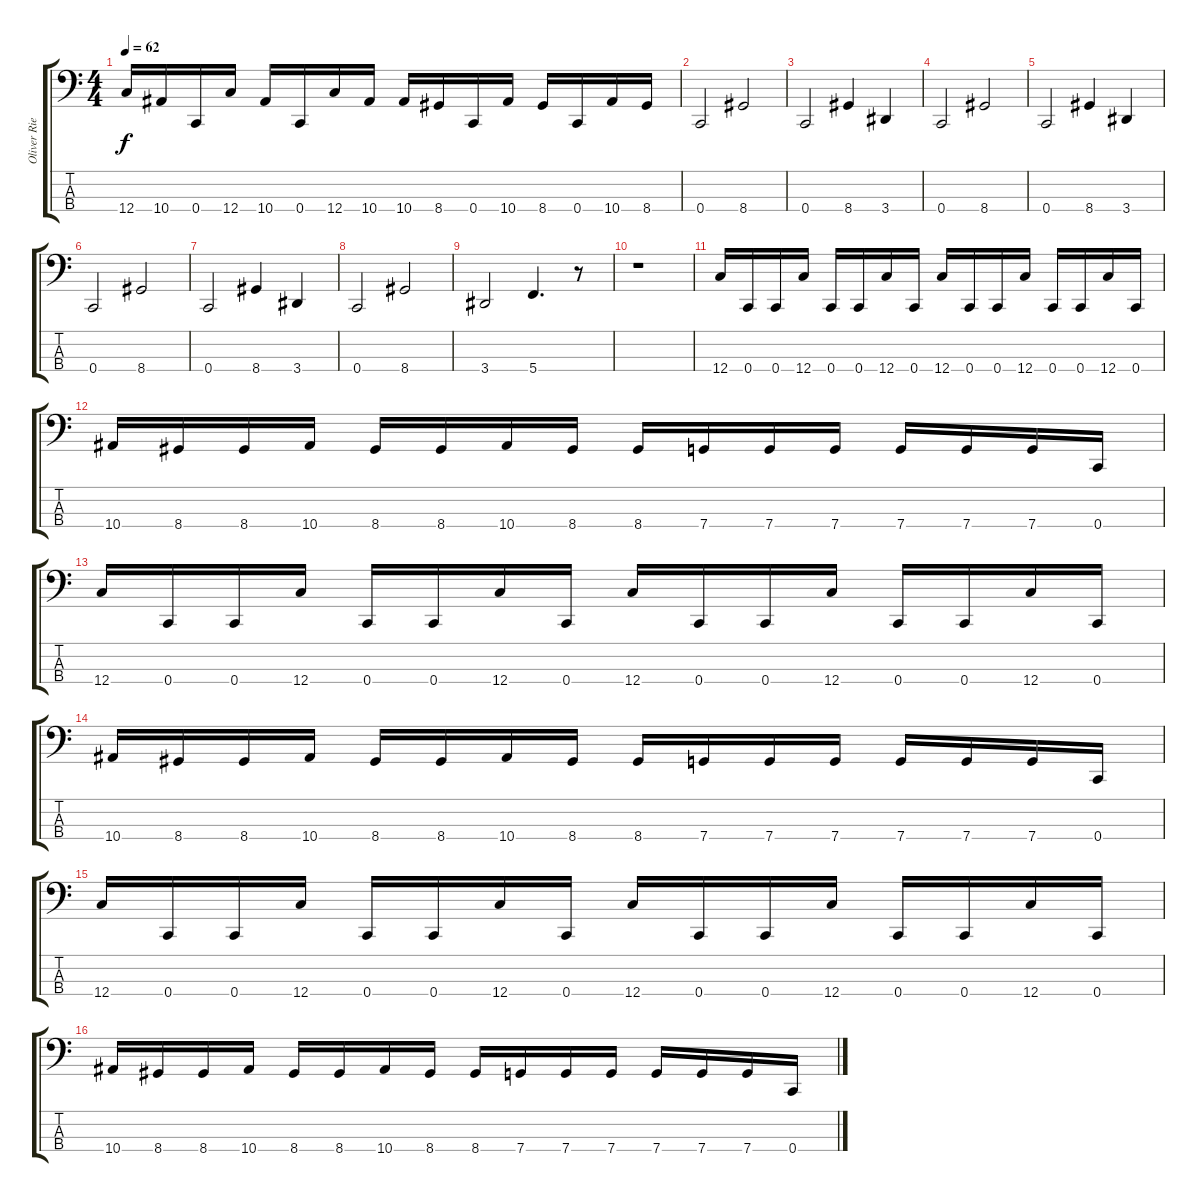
\track ("Oliver Riedel" "Oliver Rie") {instrument electricbassfinger}
\staff {score tabs}
\tuning (F2 C2 G1 C1) {hide}
\ts (4 4)
\tempo 62
\clef f4
\ks c
12.4.16{dy f} 10.4.16 0.4.16 12.4.16 10.4.16 0.4.16 12.4.16 10.4.16 10.4.16 8.4.16 0.4.16 10.4.16 8.4.16 0.4.16 10.4.16 8.4.16 |
0.4.2 8.4.2 |
0.4.2 8.4.4 3.4.4 |
0.4.2 8.4.2 |
0.4.2 8.4.4 3.4.4 |
0.4.2 8.4.2 |
0.4.2 8.4.4 3.4.4 |
0.4.2 8.4.2 |
3.4.2 5.4.4{d} r.8 |
r.1 |
12.4.16 0.4.16 0.4.16 12.4.16 0.4.16 0.4.16 12.4.16 0.4.16 12.4.16 0.4.16 0.4.16 12.4.16 0.4.16 0.4.16 12.4.16 0.4.16 |
10.4.16 8.4.16 8.4.16 10.4.16 8.4.16 8.4.16 10.4.16 8.4.16 8.4.16 7.4.16 7.4.16 7.4.16 7.4.16 7.4.16 7.4.16 0.4.16 |
12.4.16 0.4.16 0.4.16 12.4.16 0.4.16 0.4.16 12.4.16 0.4.16 12.4.16 0.4.16 0.4.16 12.4.16 0.4.16 0.4.16 12.4.16 0.4.16 |
10.4.16 8.4.16 8.4.16 10.4.16 8.4.16 8.4.16 10.4.16 8.4.16 8.4.16 7.4.16 7.4.16 7.4.16 7.4.16 7.4.16 7.4.16 0.4.16 |
12.4.16 0.4.16 0.4.16 12.4.16 0.4.16 0.4.16 12.4.16 0.4.16 12.4.16 0.4.16 0.4.16 12.4.16 0.4.16 0.4.16 12.4.16 0.4.16 |
10.4.16 8.4.16 8.4.16 10.4.16 8.4.16 8.4.16 10.4.16 8.4.16 8.4.16 7.4.16 7.4.16 7.4.16 7.4.16 7.4.16 7.4.16 0.4.16
